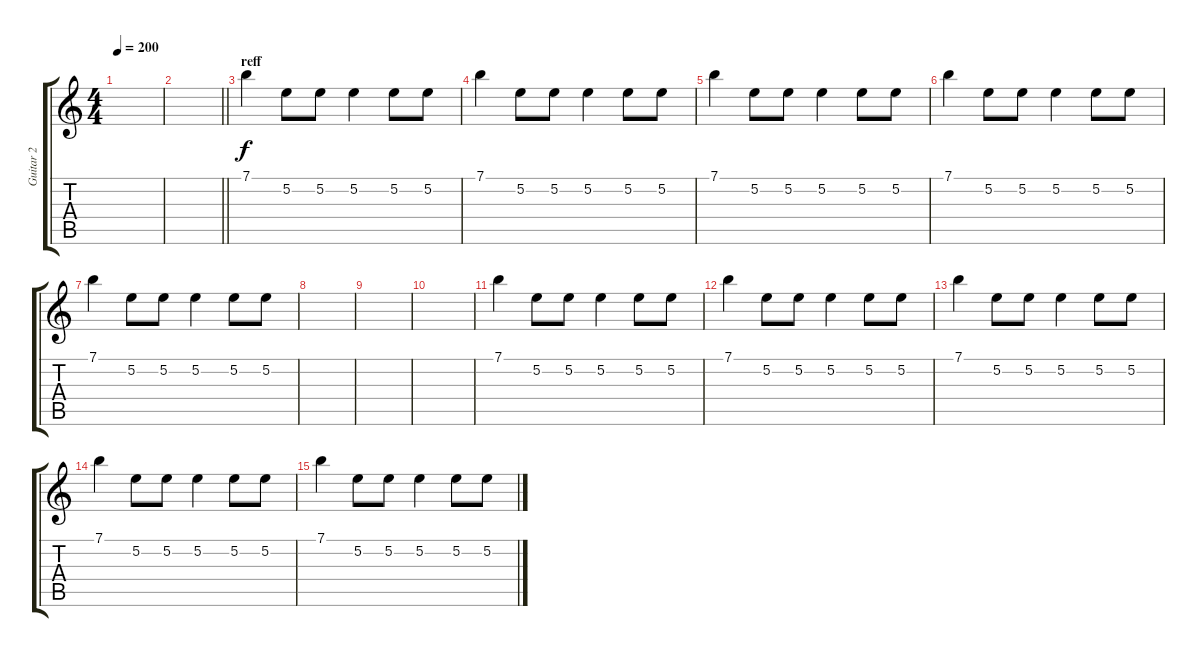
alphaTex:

\track ("Guitar 2" "Guitar 2") {instrument electricguitarclean}
\staff {score tabs}
\tuning (E4 B3 G3 D3 A2 E2) {hide}
\ts (4 4)
\tempo 200
\clef g2
\ks c
|
\barLineRight lightlight
|
\section ("" "reff")
7.1.4 5.2.8 5.2.8 5.2.4 5.2.8 5.2.8 |
7.1.4 5.2.8 5.2.8 5.2.4 5.2.8 5.2.8 |
7.1.4 5.2.8 5.2.8 5.2.4 5.2.8 5.2.8 |
7.1.4 5.2.8 5.2.8 5.2.4 5.2.8 5.2.8 |
7.1.4 5.2.8 5.2.8 5.2.4 5.2.8 5.2.8 |
|
|
|
7.1.4 5.2.8 5.2.8 5.2.4 5.2.8 5.2.8 |
7.1.4 5.2.8 5.2.8 5.2.4 5.2.8 5.2.8 |
7.1.4 5.2.8 5.2.8 5.2.4 5.2.8 5.2.8 |
7.1.4 5.2.8 5.2.8 5.2.4 5.2.8 5.2.8 |
7.1.4 5.2.8 5.2.8 5.2.4 5.2.8 5.2.8
